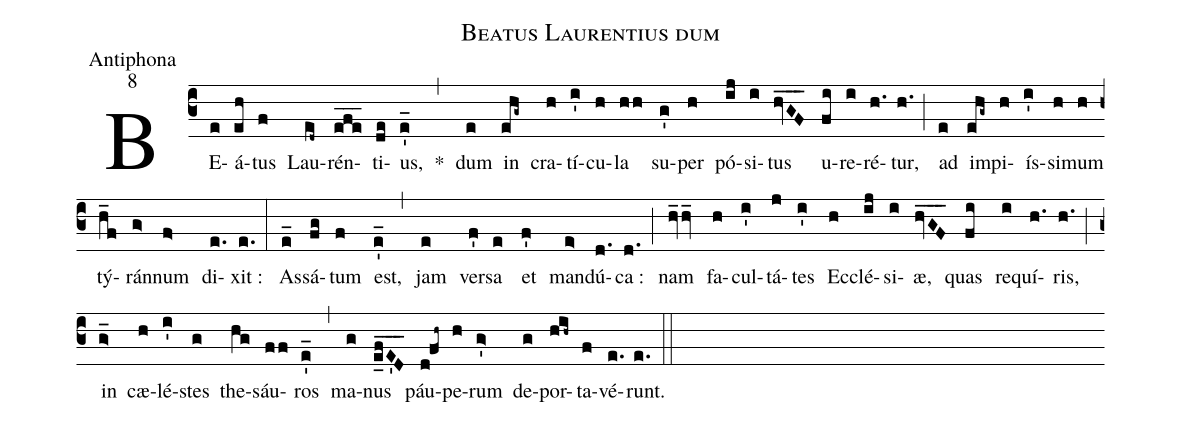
name:Beatus Laurentius dum;
office-part:Antiphona;
mode:8;
%%
(c3) BE(e)á(eh)tus(f) Lau(ed~)rén(efe___)ti(de)us,(e'_) *(,) dum(e) in(ehg~) cra(h)tí(i')cu(h)la(hh) su(g')per(h) pó(ij)si(i)tus(hvGF___) u(fi)re(i)ré(h.)tur,(h.) (;) ad(e) im(ehg~)pi(h)ís(i')si(h)mum(h) tý(h_f)rán(g>)num(f>) di(e.)xit :(e.) (:) As(e_)sá(fg)tum(f) est,(e'_) (,) jam(e) ver(f')sa(e) et(f') man(e>)dú(d.)ca :(d.) (;) nam(hv_2hv_) fa(h)cul(i')tá(j)tes(i') Ec(h)clé(ij)si(i)æ,(hvGF___) quas(fi) re(i)quí(h.)ris,(h.) (;) in(g>_) cæ(h)lé(i')stes(g) the(hg)sáu(ff)ros(e'_) (,) ma(g)nus(efE'D____) páu(d!fh~)pe(h)rum(g'>) de(g)por(hih~)ta(f)vé(e.)runt.(e.) (::)
